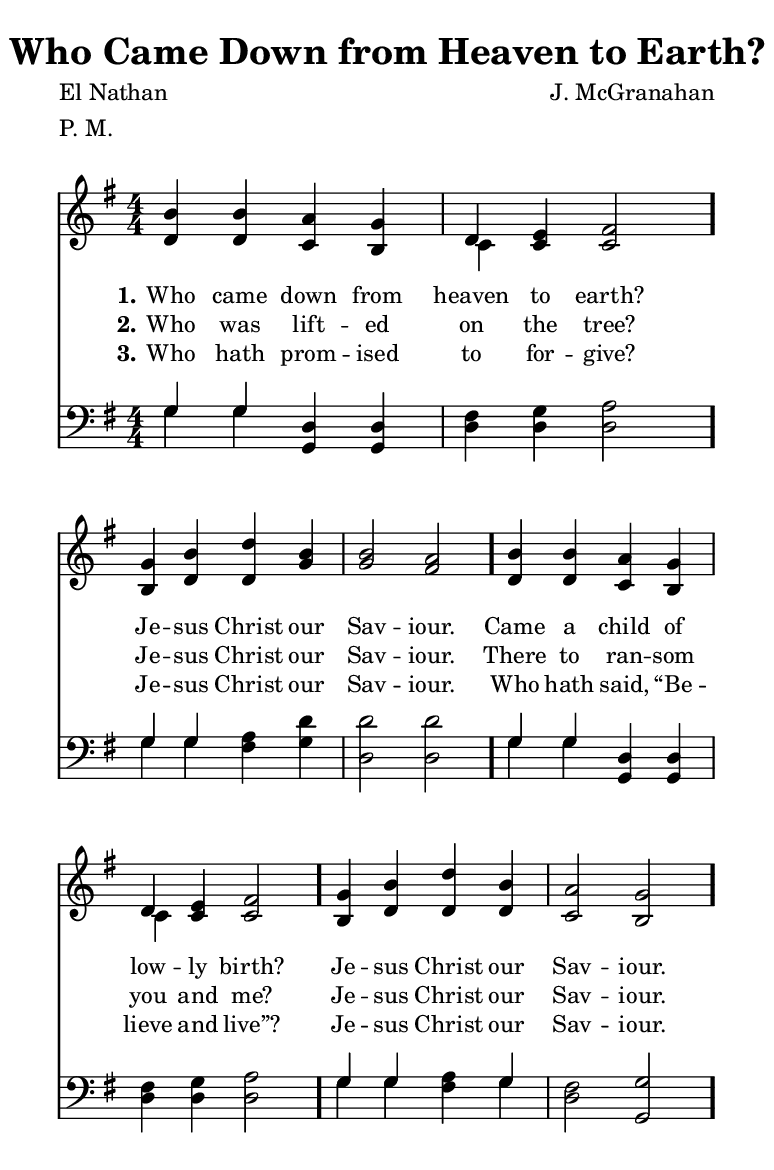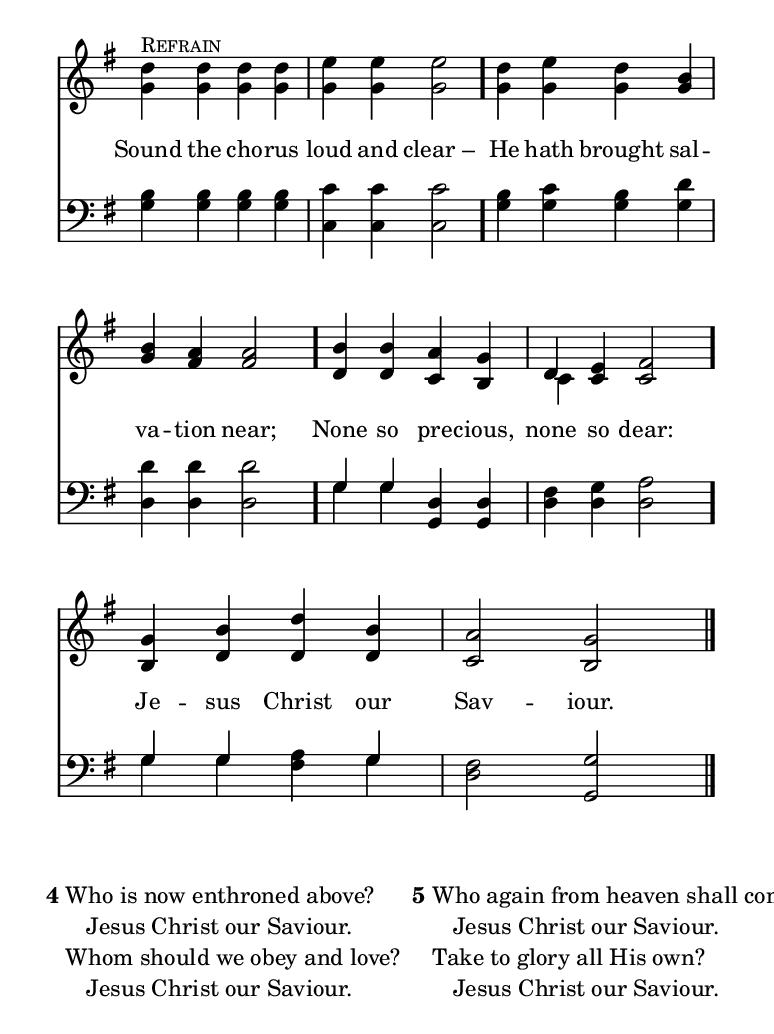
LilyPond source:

\include "common/global.ily"
\paper {
  \include "common/paper.ily"
  system-count = #(cond (is-eogsized 4) (#t #f))
}

\header{
  %children
  hymnnumber = "368"
  title = "Who Came Down from Heaven to Earth?"
  tunename = ""
  meter = "P. M."
  poet = "El Nathan"
  composer = "J. McGranahan"
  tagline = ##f
}

global = {
  \include "common/overrides.ily"
  \override Staff.TimeSignature.style = #'numbered
  \time 4/4
  \override Score.MetronomeMark.transparent = ##t % hide all fermata changes too
  \tempo 4=100
  \key g \major
  \autoBeamOff
}

notesSoprano = {
\global
\relative c'' {

  b4 b a g | d e fis2 |
  g4 b d b | b2 a |
  b4 b a g | d e fis2 |
  g4 b d b | a2 g |

  d'4^\markup { \small \caps "Refrain" } d d d | e e e2 |
  d4 e d b | b a a2 |
  b4 b a g | d e fis2 |
  g4 b d b | a2 g |

  \bar "|."

}
}

notesAlto = {
\global
\relative e' {

  d4 d c b | c c c2 |
  b4 d d g | g2 fis |
  d4 d c b | c c c2 |
  b4 d d d | c2 b |

  g'4 g g g | g g g2 |
  g4 g g g | g fis fis2 |
  d4 d c b | c c c2 |
  b4 d d d | c2 b |

}
}

notesTenor = {
\global
\relative a {

  g4 g d d | fis g a2 |
  g4 g a d | d2 d |
  g,4 g d d | fis g a2 |
  g4 g a g | fis2 g |

  b4 b b b | c c c2 |
  b4 c b d | d d d2 |
  g,4 g d d | fis g a2 |
  g4 g a g | fis2 g |

}
}

notesBass = {
\global
\relative f {

  g4 g g, g | d' d d2 |
  g4 g fis g | d2 d |
  g4 g g, g | d' d d2 |
  g4 g fis g | d2 g, |

  g'4 g g g | c, c c2 |
  g'4 g g g | d d d2 |
  g4 g g, g | d' d d2 |
  g4 g fis g | d2 g, |

}
}

Refrain = \lyricmode {

Sound the cho -- rus loud and clear_– \bar "."
He hath brought sal -- va -- tion near; \bar "."
None so pre -- cious, none so dear: \bar "."
Je -- sus Christ our Sav -- iour. \bar "."

}

wordsA = \lyricmode {
\set stanza = "1."

Who came down from heaven to earth? \bar "."
Je -- sus Christ our Sav -- iour. \bar "."
Came a child of low -- ly birth? \bar "."
Je -- sus Christ our Sav -- iour. \bar "."

}

wordsB = \lyricmode {
\set stanza = "2."

Who was lift -- ed on the tree?
Je -- sus Christ our Sav -- iour.
There to ran -- som you and me?
Je -- sus Christ our Sav -- iour.

\Refrain

}

wordsC = \lyricmode {
\set stanza = "3."

Who hath prom -- ised to for -- give? % original has "promed"
Je -- sus Christ our Sav -- iour.
Who hath said, “Be -- lieve and live”?
Je -- sus Christ our Sav -- iour.

}

wordsD = \markuplist {

\line { Who is now enthroned above? }
\line { { \hspace #2 } Jesus Christ our Saviour. }
\line { Whom should we obey and love? }
\line { { \hspace #2 } Jesus Christ our Saviour. }

}

wordsE = \markuplist {

\line { Who again from heaven shall come? }
\line { { \hspace #2 } Jesus Christ our Saviour. }
\line { Take to glory all His own? }
\line { { \hspace #2 } Jesus Christ our Saviour. }

}

\score {
  \context ChoirStaff <<
    \context Staff = upper <<
      \set Staff.autoBeaming = ##f
      \set ChoirStaff.systemStartDelimiter = #'SystemStartBar
      \set ChoirStaff.printPartCombineTexts = ##f
      \partcombine #'(2 . 11) \notesSoprano \notesAlto
      \context NullVoice = sopranos { \voiceOne << \notesSoprano >> }
      \context Lyrics = one   \lyricsto sopranos \wordsA
      \context Lyrics = two   \lyricsto sopranos \wordsB
      \context Lyrics = three \lyricsto sopranos \wordsC
    >>
    \context Staff = men <<
      \set Staff.autoBeaming = ##f
      \clef bass
      \set ChoirStaff.printPartCombineTexts = ##f
      \partcombine #'(2 . 11) \notesTenor \notesBass
    >>
  >>
  \layout {
    \include "common/layout.ily"
  }
  #(cond ((ly:get-option 'eog-midi-permitted) #{ \midi{
    \include "common/midi.ily"
  } #}))
}

\markup { \fill-line {
  \null
  \line{ \bold 4 \column { \wordsD } }
  \null
  \line{ \bold 5 \column { \wordsE } }
  \null
} }

\version "2.19.49"  % necessary for upgrading to future LilyPond versions.

% vi:set et ts=2 sw=2 ai nocindent syntax=lilypond:
